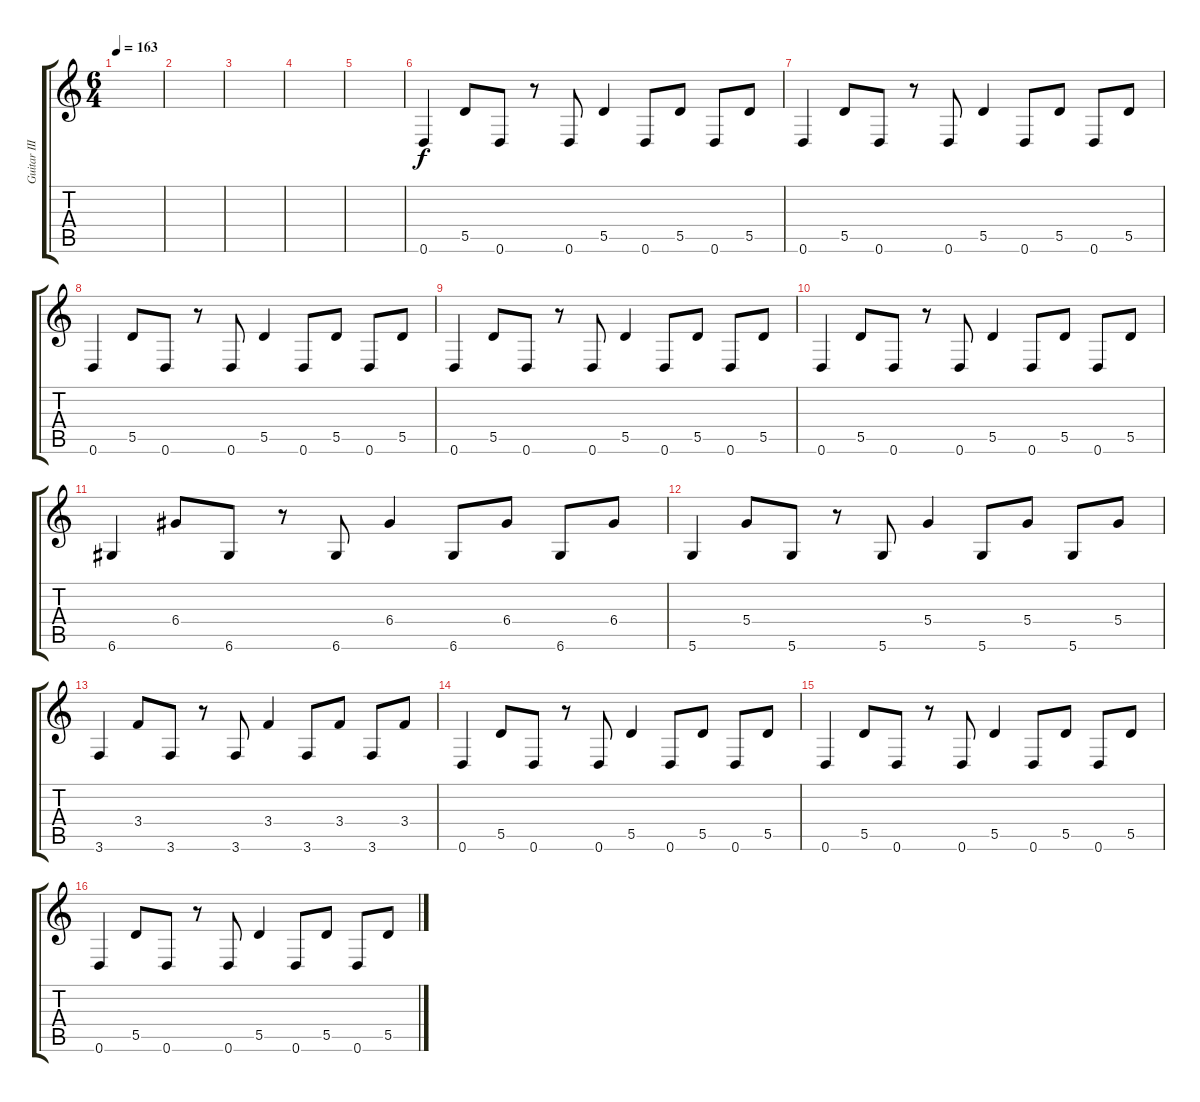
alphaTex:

\track ("Guitar III" "Guitar III") {instrument overdrivenguitar}
\staff {score tabs}
\tuning (E4 B3 G3 D3 A2 D2) {hide}
\ts (6 4)
\tempo 163
\clef g2
\ks c
|
|
|
|
|
0.6.4 5.5.8 0.6.8 r.8 0.6.8 5.5.4 0.6.8 5.5.8 0.6.8 5.5.8 |
0.6.4 5.5.8 0.6.8 r.8 0.6.8 5.5.4 0.6.8 5.5.8 0.6.8 5.5.8 |
0.6.4 5.5.8 0.6.8 r.8 0.6.8 5.5.4 0.6.8 5.5.8 0.6.8 5.5.8 |
0.6.4 5.5.8 0.6.8 r.8 0.6.8 5.5.4 0.6.8 5.5.8 0.6.8 5.5.8 |
0.6.4 5.5.8 0.6.8 r.8 0.6.8 5.5.4 0.6.8 5.5.8 0.6.8 5.5.8 |
6.6.4 6.4.8 6.6.8 r.8 6.6.8 6.4.4 6.6.8 6.4.8 6.6.8 6.4.8 |
5.6.4 5.4.8 5.6.8 r.8 5.6.8 5.4.4 5.6.8 5.4.8 5.6.8 5.4.8 |
3.6.4 3.4.8 3.6.8 r.8 3.6.8 3.4.4 3.6.8 3.4.8 3.6.8 3.4.8 |
0.6.4 5.5.8 0.6.8 r.8 0.6.8 5.5.4 0.6.8 5.5.8 0.6.8 5.5.8 |
0.6.4 5.5.8 0.6.8 r.8 0.6.8 5.5.4 0.6.8 5.5.8 0.6.8 5.5.8 |
0.6.4 5.5.8 0.6.8 r.8 0.6.8 5.5.4 0.6.8 5.5.8 0.6.8 5.5.8
